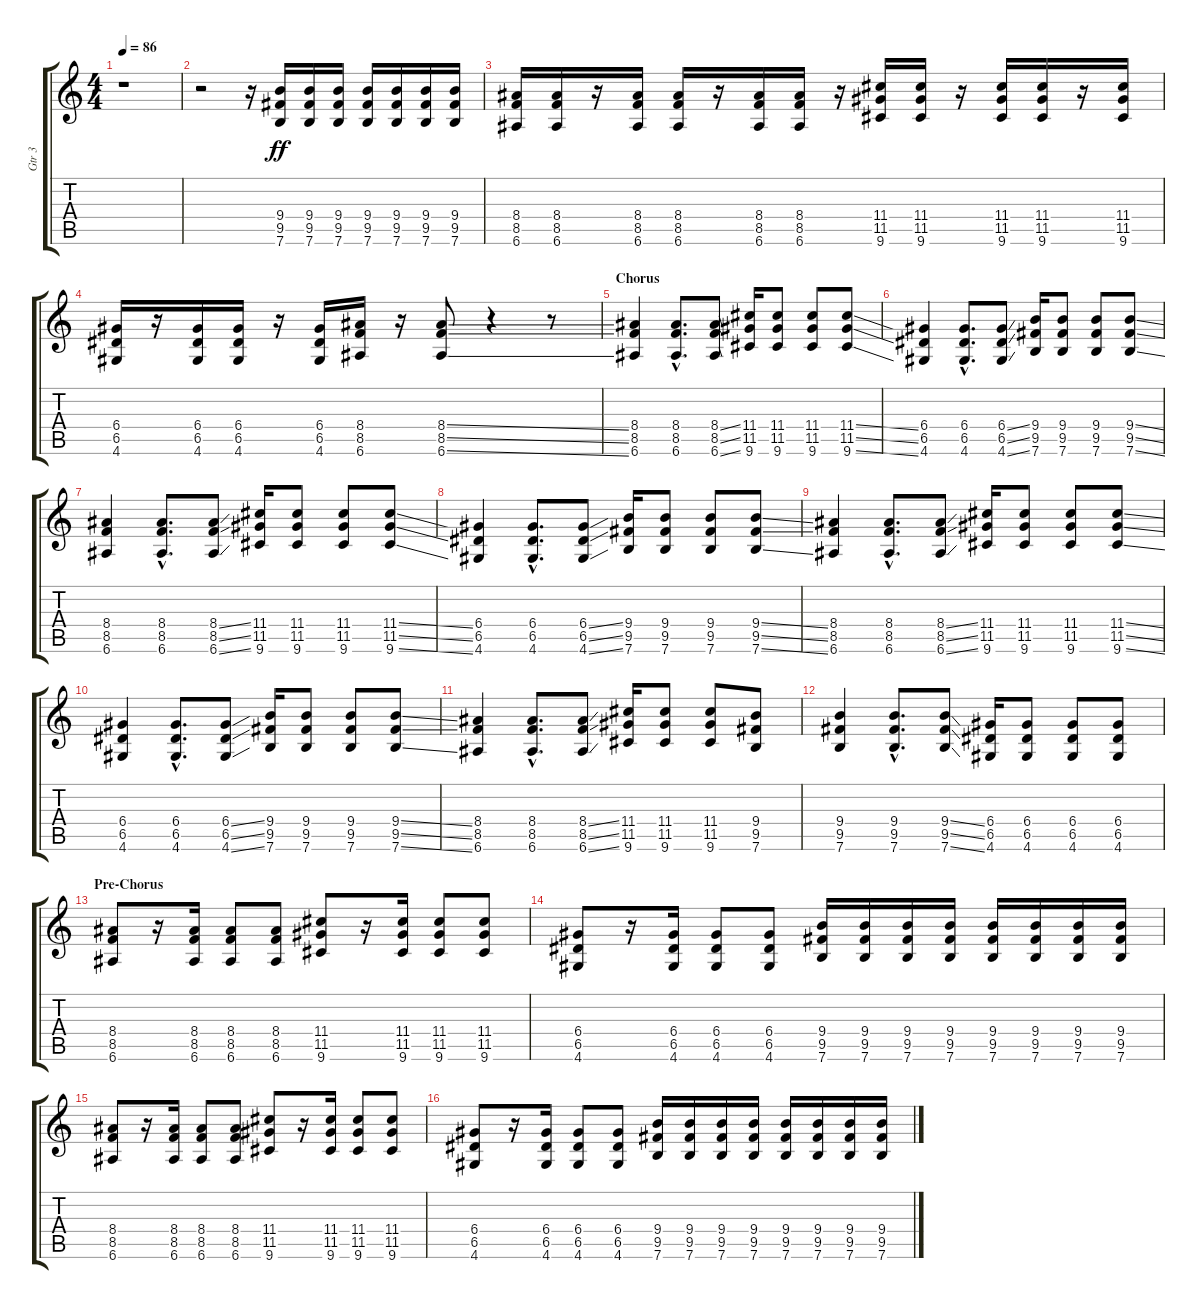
\track ("Gtr 3" "Gtr 3") {instrument distortionguitar}
\staff {score tabs}
\tuning (E4 B3 G3 D3 A2 E2) {hide}
\ts (4 4)
\tempo 86
\clef g2
\ks c
r.1{dy ff} |
r.2 r.16 (9.4 9.5 7.6).16 (9.4 9.5 7.6).16 (9.4 9.5 7.6).16 (9.4 9.5 7.6).16 (9.4 9.5 7.6).16 (9.4 9.5 7.6).16 (9.4 9.5 7.6).16 |
(8.4 8.5 6.6).16 (8.4 8.5 6.6).16 r.16 (8.4 8.5 6.6).16 (8.4 8.5 6.6).16 r.16 (8.4 8.5 6.6).16 (8.4 8.5 6.6).16 r.16 (11.4 11.5 9.6).16 (11.4 11.5 9.6).16 r.16 (11.4 11.5 9.6).16 (11.4 11.5 9.6).16 r.16 (11.4 11.5 9.6).16 |
(6.4 6.5 4.6).16 r.16 (6.4 6.5 4.6).16 (6.4 6.5 4.6).16 r.16 (6.4 6.5 4.6).16 (8.4 8.5 6.6).16 r.16 (8.4{ss} 8.5{ss} 6.6{ss}).8 r.4 r.8 |
\section ("" "Chorus")
(8.4 8.5 6.6).4 (8.4{hac} 8.5{hac} 6.6{hac}).8{d} (8.4{ss} 8.5{ss} 6.6{ss}).8 (11.4 11.5 9.6).16 (11.4 11.5 9.6).8 (11.4 11.5 9.6).8 (11.4{ss} 11.5{ss} 9.6{ss}).8 |
(6.4 6.5 4.6).4 (6.4{hac} 6.5{hac} 4.6{hac}).8{d} (6.4{ss} 6.5{ss} 4.6{ss}).8 (9.4 9.5 7.6).16 (9.4 9.5 7.6).8 (9.4 9.5 7.6).8 (9.4{ss} 9.5{ss} 7.6{ss}).8 |
(8.4 8.5 6.6).4 (8.4{hac} 8.5{hac} 6.6{hac}).8{d} (8.4{ss} 8.5{ss} 6.6{ss}).8 (11.4 11.5 9.6).16 (11.4 11.5 9.6).8 (11.4 11.5 9.6).8 (11.4{ss} 11.5{ss} 9.6{ss}).8 |
(6.4 6.5 4.6).4 (6.4{hac} 6.5{hac} 4.6{hac}).8{d} (6.4{ss} 6.5{ss} 4.6{ss}).8 (9.4 9.5 7.6).16 (9.4 9.5 7.6).8 (9.4 9.5 7.6).8 (9.4{ss} 9.5{ss} 7.6{ss}).8 |
(8.4 8.5 6.6).4 (8.4{hac} 8.5{hac} 6.6{hac}).8{d} (8.4{ss} 8.5{ss} 6.6{ss}).8 (11.4 11.5 9.6).16 (11.4 11.5 9.6).8 (11.4 11.5 9.6).8 (11.4{ss} 11.5{ss} 9.6{ss}).8 |
(6.4 6.5 4.6).4 (6.4{hac} 6.5{hac} 4.6{hac}).8{d} (6.4{ss} 6.5{ss} 4.6{ss}).8 (9.4 9.5 7.6).16 (9.4 9.5 7.6).8 (9.4 9.5 7.6).8 (9.4{ss} 9.5{ss} 7.6{ss}).8 |
(8.4 8.5 6.6).4 (8.4{hac} 8.5{hac} 6.6{hac}).8{d} (8.4{ss} 8.5{ss} 6.6{ss}).8 (11.4 11.5 9.6).16 (11.4 11.5 9.6).8 (11.4 11.5 9.6).8 (9.4 9.5 7.6).8 |
(9.4 9.5 7.6).4 (9.4{hac} 9.5{hac} 7.6{hac}).8{d} (9.4{ss} 9.5{ss} 7.6{ss}).8 (6.4 6.5 4.6).16 (6.4 6.5 4.6).8 (6.4 6.5 4.6).8 (6.4 6.5 4.6).8 |
\section ("" "Pre-Chorus")
(8.4 8.5 6.6).8 r.16 (8.4 8.5 6.6).16 (8.4 8.5 6.6).8 (8.4 8.5 6.6).8 (11.4 11.5 9.6).8 r.16 (11.4 11.5 9.6).16 (11.4 11.5 9.6).8 (11.4 11.5 9.6).8 |
(6.4 6.5 4.6).8 r.16 (6.4 6.5 4.6).16 (6.4 6.5 4.6).8 (6.4 6.5 4.6).8 (9.4 9.5 7.6).16 (9.4 9.5 7.6).16 (9.4 9.5 7.6).16 (9.4 9.5 7.6).16 (9.4 9.5 7.6).16 (9.4 9.5 7.6).16 (9.4 9.5 7.6).16 (9.4 9.5 7.6).16 |
(8.4 8.5 6.6).8 r.16 (8.4 8.5 6.6).16 (8.4 8.5 6.6).8 (8.4 8.5 6.6).8 (11.4 11.5 9.6).8 r.16 (11.4 11.5 9.6).16 (11.4 11.5 9.6).8 (11.4 11.5 9.6).8 |
(6.4 6.5 4.6).8 r.16 (6.4 6.5 4.6).16 (6.4 6.5 4.6).8 (6.4 6.5 4.6).8 (9.4 9.5 7.6).16 (9.4 9.5 7.6).16 (9.4 9.5 7.6).16 (9.4 9.5 7.6).16 (9.4 9.5 7.6).16 (9.4 9.5 7.6).16 (9.4 9.5 7.6).16 (9.4 9.5 7.6).16
